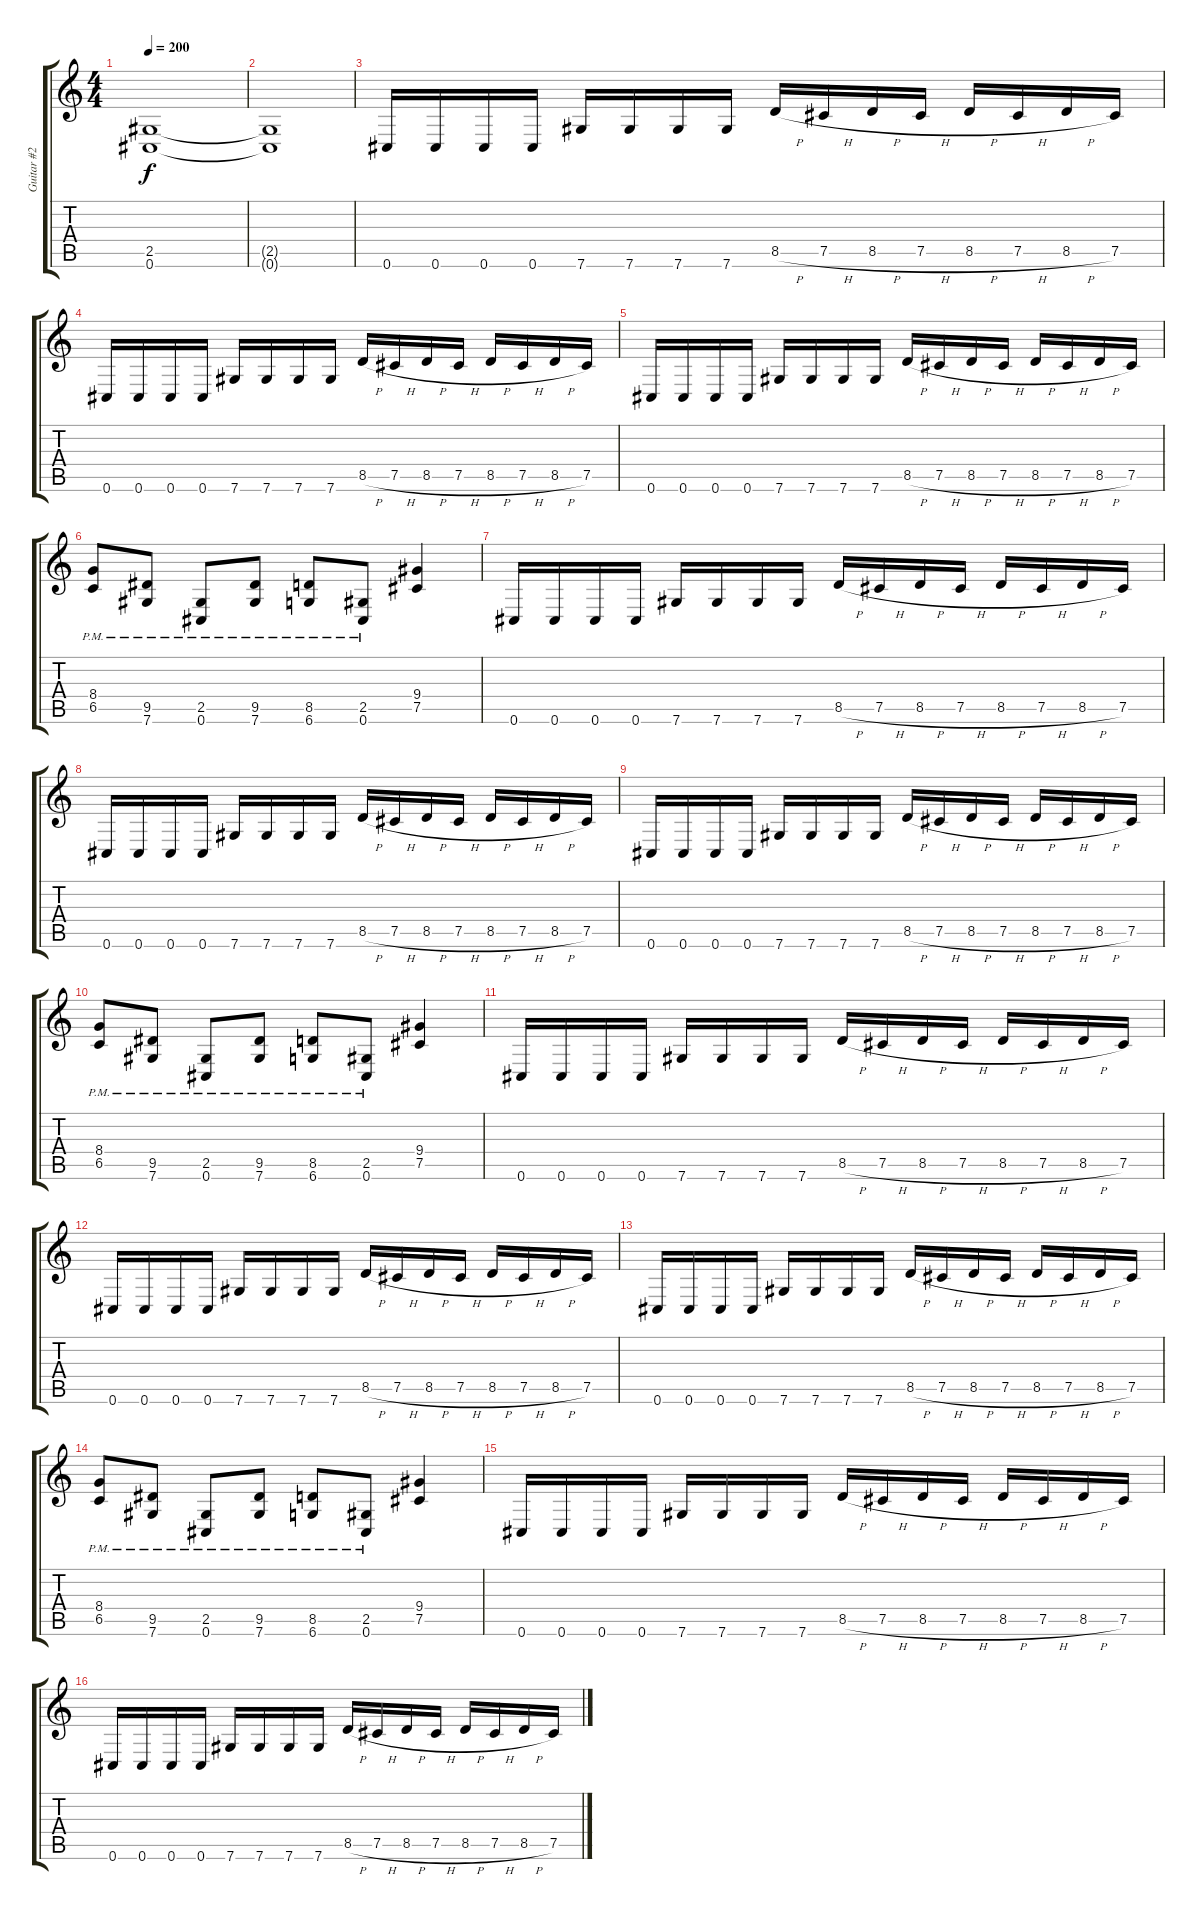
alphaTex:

\track ("Guitar #2" "Guitar #2") {instrument distortionguitar}
\staff {score tabs}
\tuning (Db4 Ab3 E3 B2 Gb2 Db2) {hide}
\ts (4 4)
\tempo 200
\clef g2
\ks c
(2.5 0.6).1{dy f} |
(2.5{t} 0.6{t}).1 |
0.6.16 0.6.16 0.6.16 0.6.16 7.6.16 7.6.16 7.6.16 7.6.16 8.5{h}.16 7.5{h}.16 8.5{h}.16 7.5{h}.16 8.5{h}.16 7.5{h}.16 8.5{h}.16 7.5.16 |
0.6.16 0.6.16 0.6.16 0.6.16 7.6.16 7.6.16 7.6.16 7.6.16 8.5{h}.16 7.5{h}.16 8.5{h}.16 7.5{h}.16 8.5{h}.16 7.5{h}.16 8.5{h}.16 7.5.16 |
0.6.16 0.6.16 0.6.16 0.6.16 7.6.16 7.6.16 7.6.16 7.6.16 8.5{h}.16 7.5{h}.16 8.5{h}.16 7.5{h}.16 8.5{h}.16 7.5{h}.16 8.5{h}.16 7.5.16 |
(8.4{pm} 6.5).8 (9.5{pm} 7.6).8 (2.5{pm} 0.6).8 (9.5{pm} 7.6).8 (8.5{pm} 6.6).8 (2.5{pm} 0.6).8 (9.4 7.5).4 |
0.6.16 0.6.16 0.6.16 0.6.16 7.6.16 7.6.16 7.6.16 7.6.16 8.5{h}.16 7.5{h}.16 8.5{h}.16 7.5{h}.16 8.5{h}.16 7.5{h}.16 8.5{h}.16 7.5.16 |
0.6.16 0.6.16 0.6.16 0.6.16 7.6.16 7.6.16 7.6.16 7.6.16 8.5{h}.16 7.5{h}.16 8.5{h}.16 7.5{h}.16 8.5{h}.16 7.5{h}.16 8.5{h}.16 7.5.16 |
0.6.16 0.6.16 0.6.16 0.6.16 7.6.16 7.6.16 7.6.16 7.6.16 8.5{h}.16 7.5{h}.16 8.5{h}.16 7.5{h}.16 8.5{h}.16 7.5{h}.16 8.5{h}.16 7.5.16 |
(8.4{pm} 6.5).8 (9.5{pm} 7.6).8 (2.5{pm} 0.6).8 (9.5{pm} 7.6).8 (8.5{pm} 6.6).8 (2.5{pm} 0.6).8 (9.4 7.5).4 |
0.6.16 0.6.16 0.6.16 0.6.16 7.6.16 7.6.16 7.6.16 7.6.16 8.5{h}.16 7.5{h}.16 8.5{h}.16 7.5{h}.16 8.5{h}.16 7.5{h}.16 8.5{h}.16 7.5.16 |
0.6.16 0.6.16 0.6.16 0.6.16 7.6.16 7.6.16 7.6.16 7.6.16 8.5{h}.16 7.5{h}.16 8.5{h}.16 7.5{h}.16 8.5{h}.16 7.5{h}.16 8.5{h}.16 7.5.16 |
0.6.16 0.6.16 0.6.16 0.6.16 7.6.16 7.6.16 7.6.16 7.6.16 8.5{h}.16 7.5{h}.16 8.5{h}.16 7.5{h}.16 8.5{h}.16 7.5{h}.16 8.5{h}.16 7.5.16 |
(8.4{pm} 6.5).8 (9.5{pm} 7.6).8 (2.5{pm} 0.6).8 (9.5{pm} 7.6).8 (8.5{pm} 6.6).8 (2.5{pm} 0.6).8 (9.4 7.5).4 |
0.6.16 0.6.16 0.6.16 0.6.16 7.6.16 7.6.16 7.6.16 7.6.16 8.5{h}.16 7.5{h}.16 8.5{h}.16 7.5{h}.16 8.5{h}.16 7.5{h}.16 8.5{h}.16 7.5.16 |
0.6.16 0.6.16 0.6.16 0.6.16 7.6.16 7.6.16 7.6.16 7.6.16 8.5{h}.16 7.5{h}.16 8.5{h}.16 7.5{h}.16 8.5{h}.16 7.5{h}.16 8.5{h}.16 7.5.16
